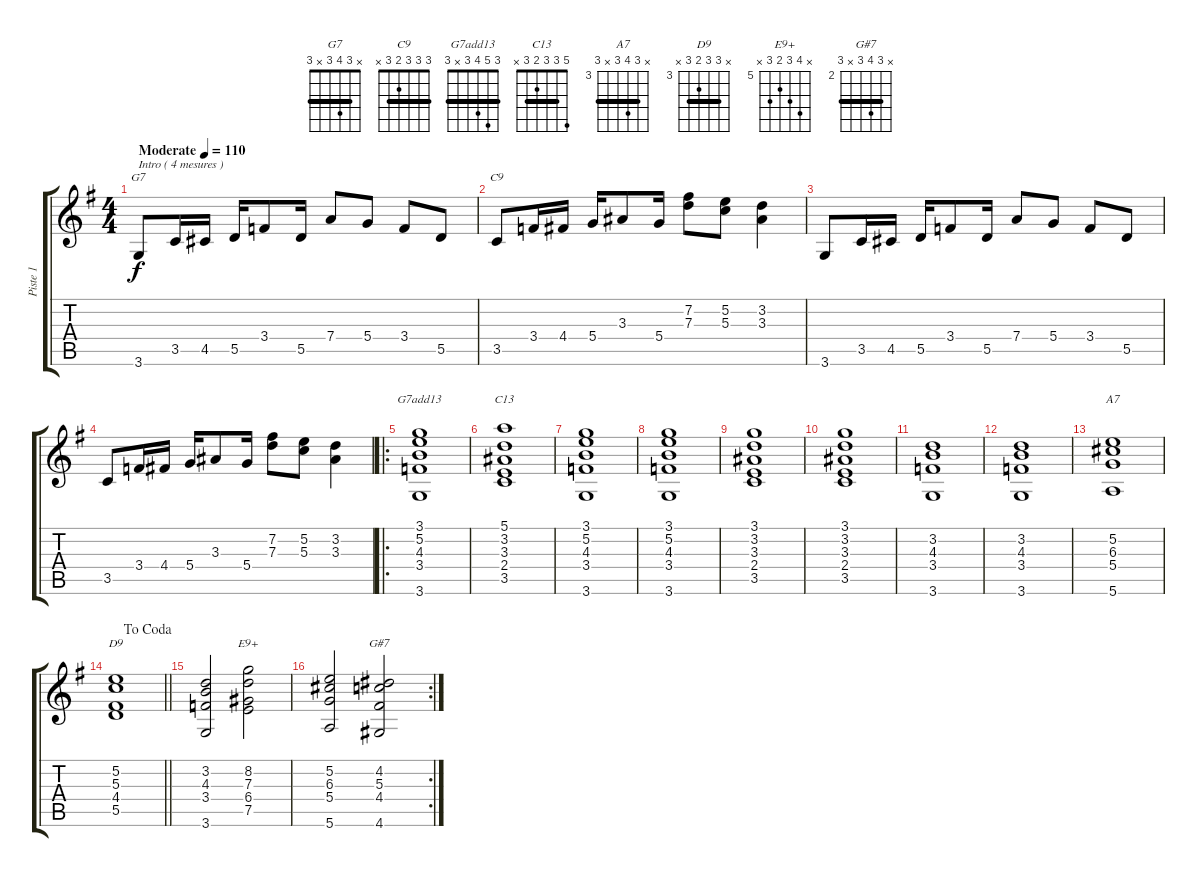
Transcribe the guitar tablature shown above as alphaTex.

\track ("Piste 1" "Piste 1") {instrument electricguitarclean}
\staff {score tabs}
\tuning (E4 B3 G3 D3 A2 E2) {hide}
\chord ("G7" x 3 4 3 x 3) {barre 3}
\chord ("C9" 3 3 3 2 3 x) {barre 3}
\chord ("G7add13" 3 5 4 3 x 3) {barre 3}
\chord ("C13" 5 3 3 2 3 x) {barre 3}
\chord ("A7" x 5 6 5 x 5) {firstfret 3 barre 5}
\chord ("D9" x 5 5 4 5 x) {firstfret 3 barre 5}
\chord ("E9+" x 8 7 6 7 x) {firstfret 5}
\chord ("G#7" x 4 5 4 x 4) {firstfret 2 barre 4}
\ts (4 4)
\tempo (110 "Moderate")
\clef g2
\ks g
3.6.8{ch "G7" txt "Intro ( 4 mesures )" dy f instrument electricguitarclean} 3.5.16 4.5.16 5.5.16 3.4.8 5.5.16 7.4.8 5.4.8 3.4.8 5.5.8 |
3.5.8{ch "C9"} 3.4.16 4.4.16 5.4.16 3.3.8 5.4.16 (7.2 7.3).8 (5.2 5.3).8 (3.2 3.3).4 |
3.6.8 3.5.16 4.5.16 5.5.16 3.4.8 5.5.16 7.4.8 5.4.8 3.4.8 5.5.8 |
3.5.8 3.4.16 4.4.16 5.4.16 3.3.8 5.4.16 (7.2 7.3).8 (5.2 5.3).8 (3.2 3.3).4 |
\ro
(3.1 5.2 4.3 3.4 3.6).1{ch "G7add13"} |
(5.1 3.2 3.3 2.4 3.5).1{ch "C13"} |
(3.1 5.2 4.3 3.4 3.6).1 |
(3.1 5.2 4.3 3.4 3.6).1 |
(3.1 3.2 3.3 2.4 3.5).1 |
(3.1 3.2 3.3 2.4 3.5).1 |
(3.2 4.3 3.4 3.6).1 |
(3.2 4.3 3.4 3.6).1 |
(5.2 6.3 5.4 5.6).1{ch "A7"} |
\jump dacoda
\barLineRight lightlight
(5.2 5.3 4.4 5.5).1{ch "D9"} |
(3.2 4.3 3.4 3.6).2 (8.2 7.3 6.4 7.5).2{ch "E9+"} |
\rc 2
(5.2 6.3 5.4 5.6).2 (4.2 5.3 4.4 4.6).2{ch "G#7"}
